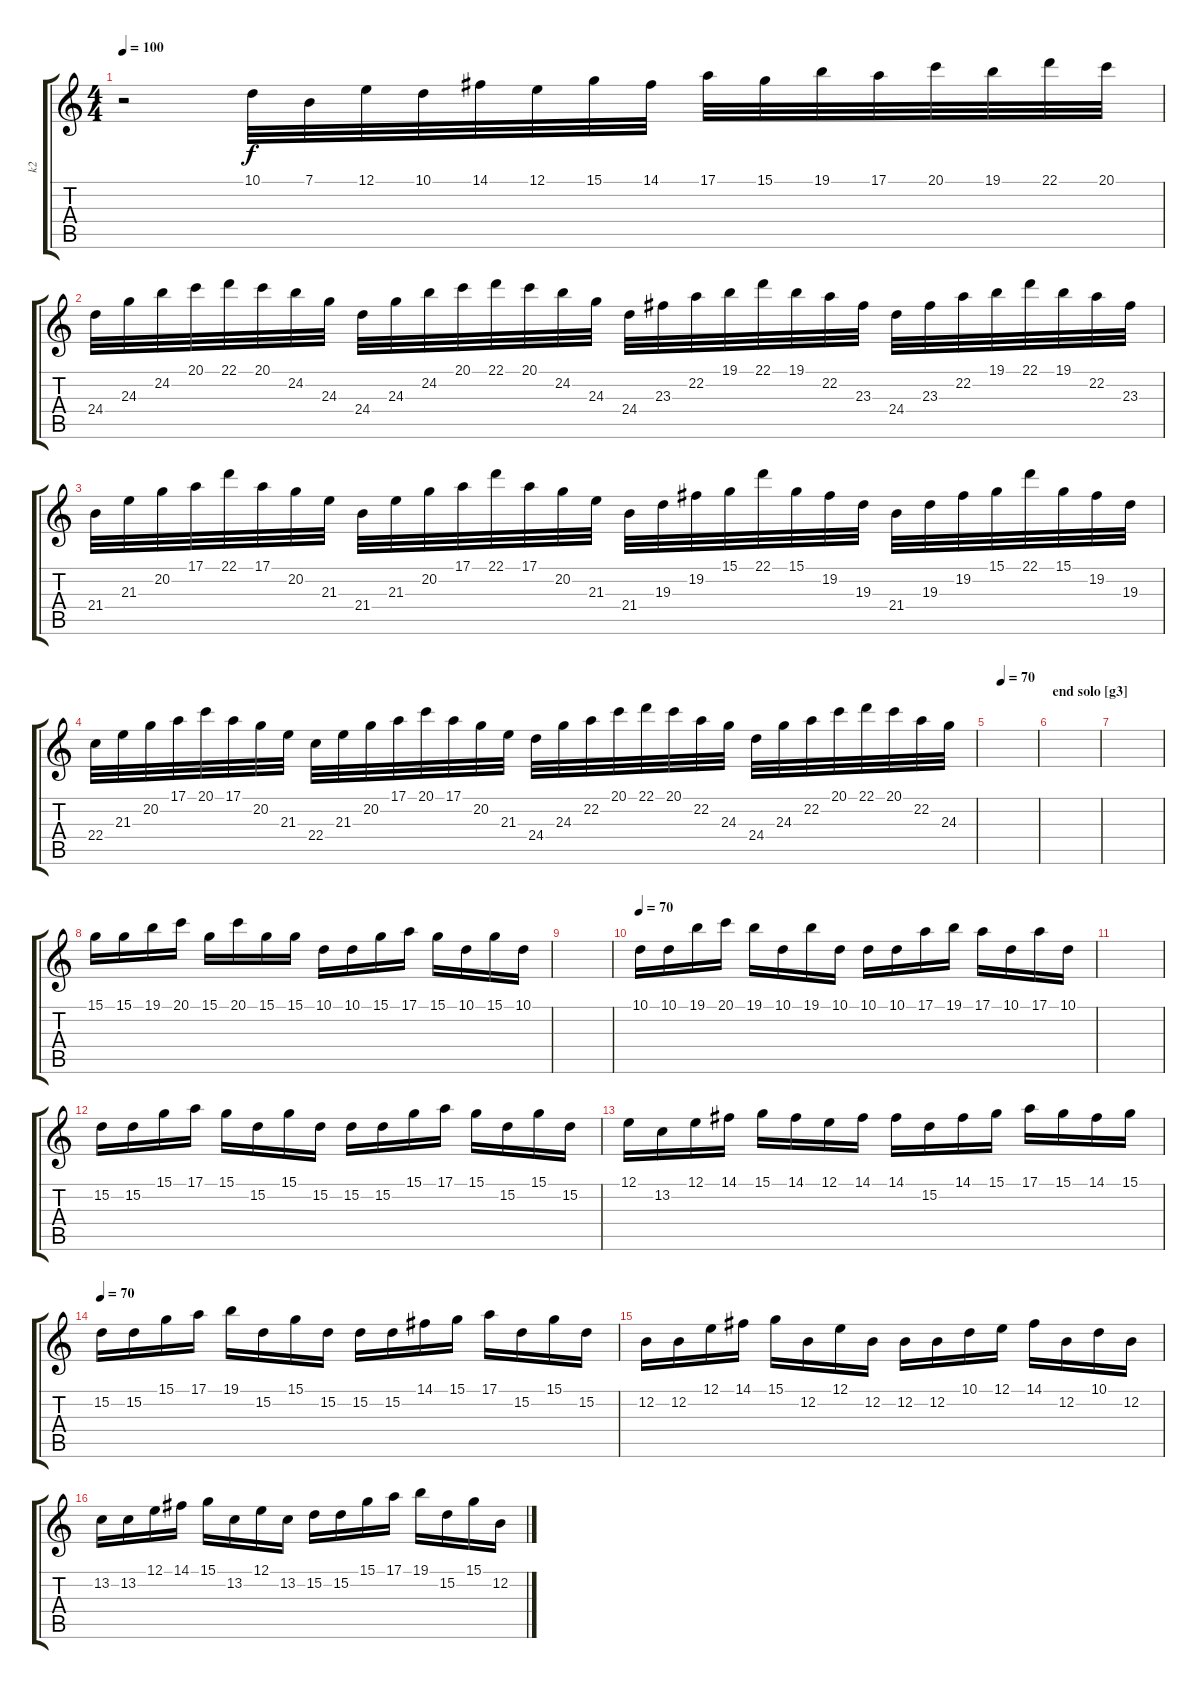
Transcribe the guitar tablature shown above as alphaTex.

\track ("k2" "k2") {instrument harpsichord}
\staff {score tabs}
\tuning (E4 B3 G3 D3 A2 E2) {hide}
\ts (4 4)
\tempo 100
\clef g2
\ks c
r.2{dy f} 10.1.32 7.1.32 12.1.32 10.1.32 14.1.32 12.1.32 15.1.32 14.1.32 17.1.32 15.1.32 19.1.32 17.1.32 20.1.32 19.1.32 22.1.32 20.1.32 |
24.4.32 24.3.32 24.2.32 20.1.32 22.1.32 20.1.32 24.2.32 24.3.32 24.4.32 24.3.32 24.2.32 20.1.32 22.1.32 20.1.32 24.2.32 24.3.32 24.4.32 23.3.32 22.2.32 19.1.32 22.1.32 19.1.32 22.2.32 23.3.32 24.4.32 23.3.32 22.2.32 19.1.32 22.1.32 19.1.32 22.2.32 23.3.32 |
21.4.32 21.3.32 20.2.32 17.1.32 22.1.32 17.1.32 20.2.32 21.3.32 21.4.32 21.3.32 20.2.32 17.1.32 22.1.32 17.1.32 20.2.32 21.3.32 21.4.32 19.3.32 19.2.32 15.1.32 22.1.32 15.1.32 19.2.32 19.3.32 21.4.32 19.3.32 19.2.32 15.1.32 22.1.32 15.1.32 19.2.32 19.3.32 |
22.4.32 21.3.32 20.2.32 17.1.32 20.1.32 17.1.32 20.2.32 21.3.32 22.4.32 21.3.32 20.2.32 17.1.32 20.1.32 17.1.32 20.2.32 21.3.32 24.4.32 24.3.32 22.2.32 20.1.32 22.1.32 20.1.32 22.2.32 24.3.32 24.4.32 24.3.32 22.2.32 20.1.32 22.1.32 20.1.32 22.2.32 24.3.32 |
\tempo (70 0.25)
|
\section ("" "end solo [g3]")
|
|
15.1.16{volume 10 instrument stringensemble1} 15.1.16 19.1.16 20.1.16 15.1.16 20.1.16 15.1.16 15.1.16 10.1.16 10.1.16 15.1.16 17.1.16 15.1.16 10.1.16 15.1.16 10.1.16 |
|
\tempo 70
10.1.16 10.1.16 19.1.16 20.1.16 19.1.16 10.1.16 19.1.16 10.1.16 10.1.16 10.1.16 17.1.16 19.1.16 17.1.16 10.1.16 17.1.16 10.1.16 |
|
15.2.16{volume 10 instrument stringensemble1} 15.2.16 15.1.16 17.1.16 15.1.16 15.2.16 15.1.16 15.2.16 15.2.16 15.2.16 15.1.16 17.1.16 15.1.16 15.2.16 15.1.16 15.2.16 |
12.1.16 13.2.16 12.1.16 14.1.16 15.1.16 14.1.16 12.1.16 14.1.16 14.1.16 15.2.16 14.1.16 15.1.16 17.1.16 15.1.16 14.1.16 15.1.16 |
\section ("" "")
\tempo 70
15.2.16{volume 11 instrument stringensemble1} 15.2.16 15.1.16 17.1.16 19.1.16 15.2.16 15.1.16 15.2.16 15.2.16 15.2.16 14.1.16 15.1.16 17.1.16 15.2.16 15.1.16 15.2.16 |
12.2.16 12.2.16 12.1.16 14.1.16 15.1.16 12.2.16 12.1.16 12.2.16 12.2.16 12.2.16 10.1.16 12.1.16 14.1.16 12.2.16 10.1.16 12.2.16 |
13.2.16 13.2.16 12.1.16 14.1.16 15.1.16 13.2.16 12.1.16 13.2.16 15.2.16 15.2.16 15.1.16 17.1.16 19.1.16 15.2.16 15.1.16 12.2.16
